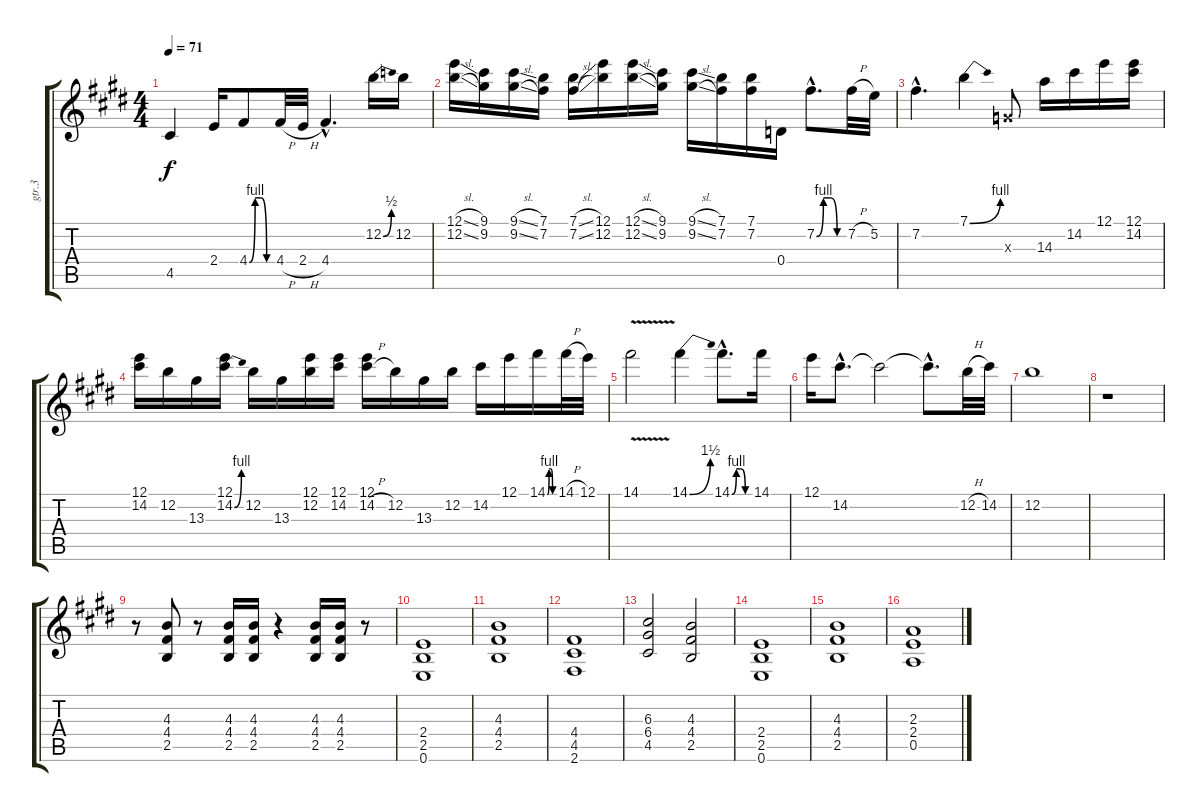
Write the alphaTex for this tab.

\track ("gtr.3" "gtr.3") {instrument distortionguitar}
\staff {score tabs}
\tuning (E4 B3 G3 D3 A2 E2) {hide}
\ts (4 4)
\tempo 71
\clef g2
\ks e
4.5.4{dy f} 2.4.16 4.4{be (custom 0 0 15 4 30 4 45 0 60 0)}.8 4.4{h}.32 2.4{h}.32 4.4{hac}.4{d} 12.2{be (bend 0 0 60 2)}.16 12.2.16 |
(12.1{sl} 12.2{sl}).16 (9.1 9.2).16 (9.1{sl} 9.2{sl}).16 (7.1 7.2).16 (7.1{sl} 7.2{sl}).16 (12.1 12.2).16 (12.1{sl} 12.2{sl}).16 (9.1 9.2).16 (9.1{sl} 9.2{sl}).16 (7.1 7.2).16 (7.1 7.2).16 0.4.16 7.2{be (custom 0 0 15 4 30 4 45 0 60 0) hac}.8{d} 7.2{h}.32 5.2.32 |
7.2{hac}.4{d} 7.1{be (bend 0 0 60 4)}.4 0.3{x}.8 14.3.16 14.2.16 12.1.16 (12.1 14.2).16 |
(12.1 14.2).16 12.2.16 13.3.16 (12.1 14.2{be (bend 0 0 60 4)}).16 12.2.16 13.3.16 (12.1 12.2).16 (12.1 14.2).16 (12.1 14.2{h}).16 12.2.16 13.3.16 12.2.16 14.2.16 12.1.16 14.1{be (custom 0 0 15 4 30 4 45 0 60 0)}.16 14.1{h}.32 12.1.32 |
14.1{v}.2 14.1{be (bend 0 0 60 6)}.4 14.1{be (custom 0 0 15 4 30 4 45 0 60 0) hac}.8{d} 14.1.16 |
12.1.16 14.2{hac}.8{d} 14.2{t}.2 14.2{hac t}.8{d} 12.2{h}.32 14.2.32 |
12.2.1 |
r.1 |
r.8 (4.3 4.4 2.5).8 r.8 (4.3 4.4 2.5).16 (4.3 4.4 2.5).16 r.4 (4.3 4.4 2.5).16 (4.3 4.4 2.5).16 r.8 |
(2.4 2.5 0.6).1 |
(4.3 4.4 2.5).1 |
(4.4 4.5 2.6).1 |
(6.3 6.4 4.5).2 (4.3 4.4 2.5).2 |
(2.4 2.5 0.6).1 |
(4.3 4.4 2.5).1 |
(2.3 2.4 0.5).1
